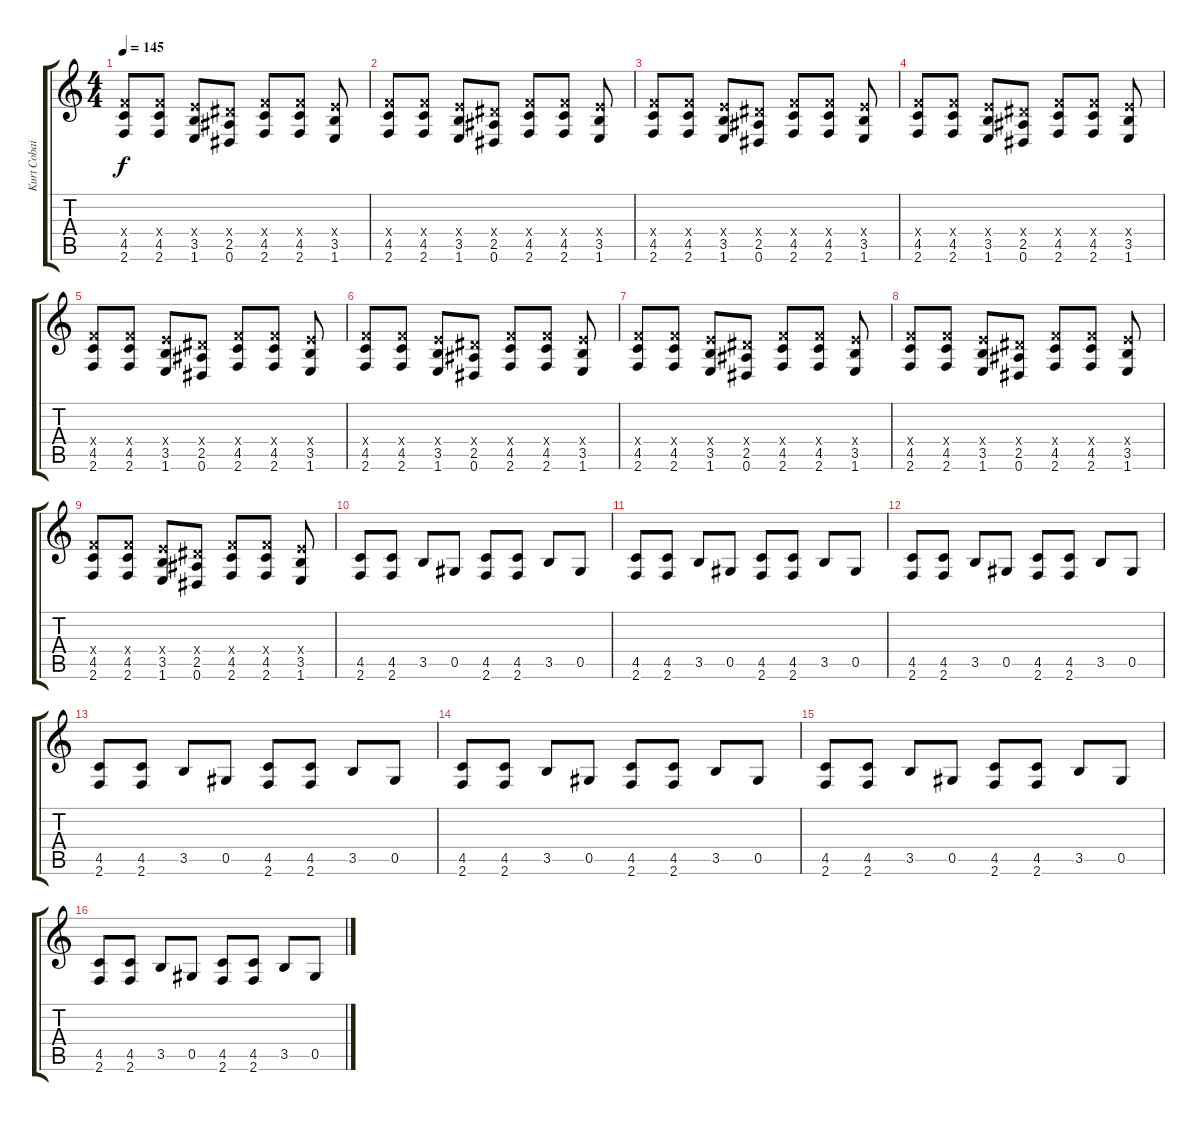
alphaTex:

\track ("Kurt Cobain" "Kurt Cobai") {instrument distortionguitar}
\staff {score tabs}
\tuning (Eb4 Bb3 Gb3 Db3 Ab2 Eb2) {hide}
\ts (4 4)
\tempo 145
\clef g2
\ks c
(4.4{x} 4.5 2.6).8{dy f} (4.4{x} 4.5 2.6).8 (3.4{x} 3.5 1.6).8 (2.4{x} 2.5 0.6).8 (4.4{x} 4.5 2.6).8 (4.4{x} 4.5 2.6).8 (3.4{x} 3.5 1.6).8 |
(4.4{x} 4.5 2.6).8 (4.4{x} 4.5 2.6).8 (3.4{x} 3.5 1.6).8 (2.4{x} 2.5 0.6).8 (4.4{x} 4.5 2.6).8 (4.4{x} 4.5 2.6).8 (3.4{x} 3.5 1.6).8 |
(4.4{x} 4.5 2.6).8 (4.4{x} 4.5 2.6).8 (3.4{x} 3.5 1.6).8 (2.4{x} 2.5 0.6).8 (4.4{x} 4.5 2.6).8 (4.4{x} 4.5 2.6).8 (3.4{x} 3.5 1.6).8 |
(4.4{x} 4.5 2.6).8 (4.4{x} 4.5 2.6).8 (3.4{x} 3.5 1.6).8 (2.4{x} 2.5 0.6).8 (4.4{x} 4.5 2.6).8 (4.4{x} 4.5 2.6).8 (3.4{x} 3.5 1.6).8 |
(4.4{x} 4.5 2.6).8 (4.4{x} 4.5 2.6).8 (3.4{x} 3.5 1.6).8 (2.4{x} 2.5 0.6).8 (4.4{x} 4.5 2.6).8 (4.4{x} 4.5 2.6).8 (3.4{x} 3.5 1.6).8 |
(4.4{x} 4.5 2.6).8 (4.4{x} 4.5 2.6).8 (3.4{x} 3.5 1.6).8 (2.4{x} 2.5 0.6).8 (4.4{x} 4.5 2.6).8 (4.4{x} 4.5 2.6).8 (3.4{x} 3.5 1.6).8 |
(4.4{x} 4.5 2.6).8 (4.4{x} 4.5 2.6).8 (3.4{x} 3.5 1.6).8 (2.4{x} 2.5 0.6).8 (4.4{x} 4.5 2.6).8 (4.4{x} 4.5 2.6).8 (3.4{x} 3.5 1.6).8 |
(4.4{x} 4.5 2.6).8 (4.4{x} 4.5 2.6).8 (3.4{x} 3.5 1.6).8 (2.4{x} 2.5 0.6).8 (4.4{x} 4.5 2.6).8 (4.4{x} 4.5 2.6).8 (3.4{x} 3.5 1.6).8 |
(4.4{x} 4.5 2.6).8 (4.4{x} 4.5 2.6).8 (3.4{x} 3.5 1.6).8 (2.4{x} 2.5 0.6).8 (4.4{x} 4.5 2.6).8 (4.4{x} 4.5 2.6).8 (3.4{x} 3.5 1.6).8 |
(4.5 2.6).8 (4.5 2.6).8 3.5.8 0.5.8 (4.5 2.6).8 (4.5 2.6).8 3.5.8 0.5.8 |
(4.5 2.6).8 (4.5 2.6).8 3.5.8 0.5.8 (4.5 2.6).8 (4.5 2.6).8 3.5.8 0.5.8 |
(4.5 2.6).8 (4.5 2.6).8 3.5.8 0.5.8 (4.5 2.6).8 (4.5 2.6).8 3.5.8 0.5.8 |
(4.5 2.6).8 (4.5 2.6).8 3.5.8 0.5.8 (4.5 2.6).8 (4.5 2.6).8 3.5.8 0.5.8 |
(4.5 2.6).8 (4.5 2.6).8 3.5.8 0.5.8 (4.5 2.6).8 (4.5 2.6).8 3.5.8 0.5.8 |
(4.5 2.6).8 (4.5 2.6).8 3.5.8 0.5.8 (4.5 2.6).8 (4.5 2.6).8 3.5.8 0.5.8 |
(4.5 2.6).8 (4.5 2.6).8 3.5.8 0.5.8 (4.5 2.6).8 (4.5 2.6).8 3.5.8 0.5.8
